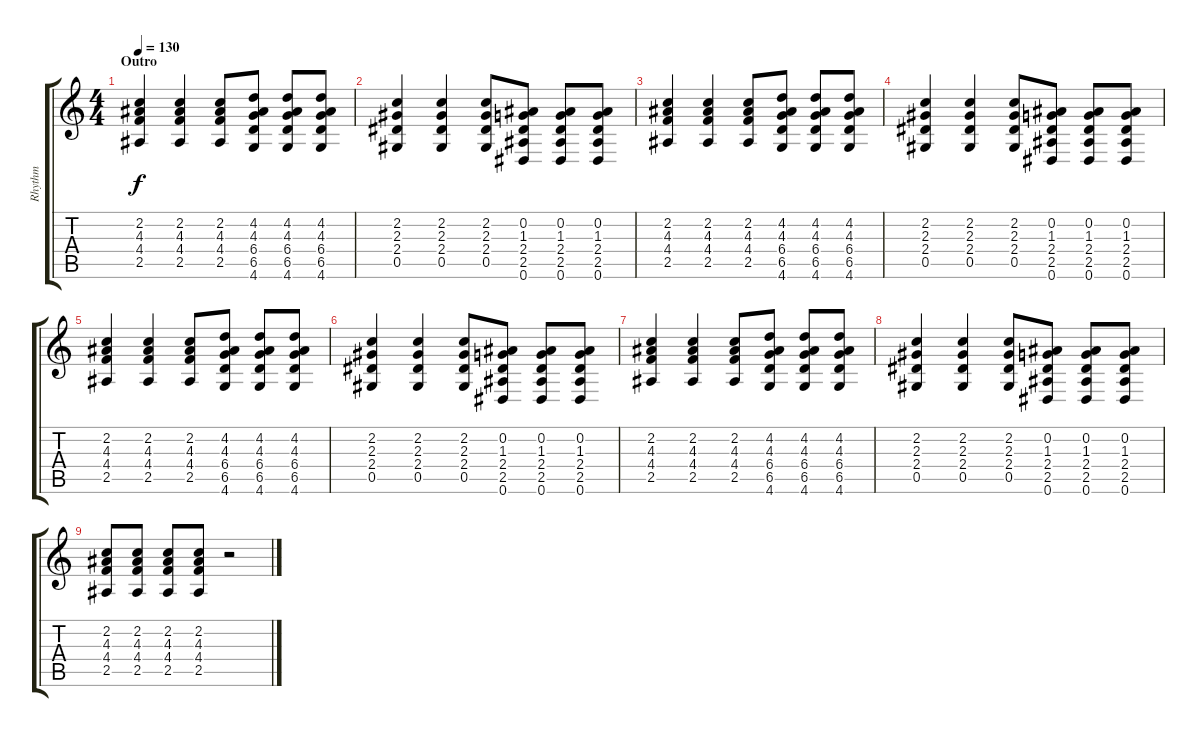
\track ("Rhythm" "Rhythm") {instrument overdrivenguitar}
\staff {score tabs}
\tuning (Eb4 Bb3 Gb3 Db3 Ab2 Eb2) {hide}
\ts (4 4)
\section ("" "Outro")
\tempo 130
\clef g2
\ks c
(2.2 4.3 4.4 2.5).4{dy f} (2.2 4.3 4.4 2.5).4 (2.2 4.3 4.4 2.5).8 (4.2 4.3 6.4 6.5 4.6).8 (4.2 4.3 6.4 6.5 4.6).8 (4.2 4.3 6.4 6.5 4.6).8 |
(2.2 2.3 2.4 0.5).4 (2.2 2.3 2.4 0.5).4 (2.2 2.3 2.4 0.5).8 (0.2 1.3 2.4 2.5 0.6).8 (0.2 1.3 2.4 2.5 0.6).8 (0.2 1.3 2.4 2.5 0.6).8 |
(2.2 4.3 4.4 2.5).4 (2.2 4.3 4.4 2.5).4 (2.2 4.3 4.4 2.5).8 (4.2 4.3 6.4 6.5 4.6).8 (4.2 4.3 6.4 6.5 4.6).8 (4.2 4.3 6.4 6.5 4.6).8 |
(2.2 2.3 2.4 0.5).4 (2.2 2.3 2.4 0.5).4 (2.2 2.3 2.4 0.5).8 (0.2 1.3 2.4 2.5 0.6).8 (0.2 1.3 2.4 2.5 0.6).8 (0.2 1.3 2.4 2.5 0.6).8 |
(2.2 4.3 4.4 2.5).4 (2.2 4.3 4.4 2.5).4 (2.2 4.3 4.4 2.5).8 (4.2 4.3 6.4 6.5 4.6).8 (4.2 4.3 6.4 6.5 4.6).8 (4.2 4.3 6.4 6.5 4.6).8 |
(2.2 2.3 2.4 0.5).4 (2.2 2.3 2.4 0.5).4 (2.2 2.3 2.4 0.5).8 (0.2 1.3 2.4 2.5 0.6).8 (0.2 1.3 2.4 2.5 0.6).8 (0.2 1.3 2.4 2.5 0.6).8 |
(2.2 4.3 4.4 2.5).4 (2.2 4.3 4.4 2.5).4 (2.2 4.3 4.4 2.5).8 (4.2 4.3 6.4 6.5 4.6).8 (4.2 4.3 6.4 6.5 4.6).8 (4.2 4.3 6.4 6.5 4.6).8 |
(2.2 2.3 2.4 0.5).4 (2.2 2.3 2.4 0.5).4 (2.2 2.3 2.4 0.5).8 (0.2 1.3 2.4 2.5 0.6).8 (0.2 1.3 2.4 2.5 0.6).8 (0.2 1.3 2.4 2.5 0.6).8 |
(2.2 4.3 4.4 2.5).8 (2.2 4.3 4.4 2.5).8 (2.2 4.3 4.4 2.5).8 (2.2 4.3 4.4 2.5).8 r.2
